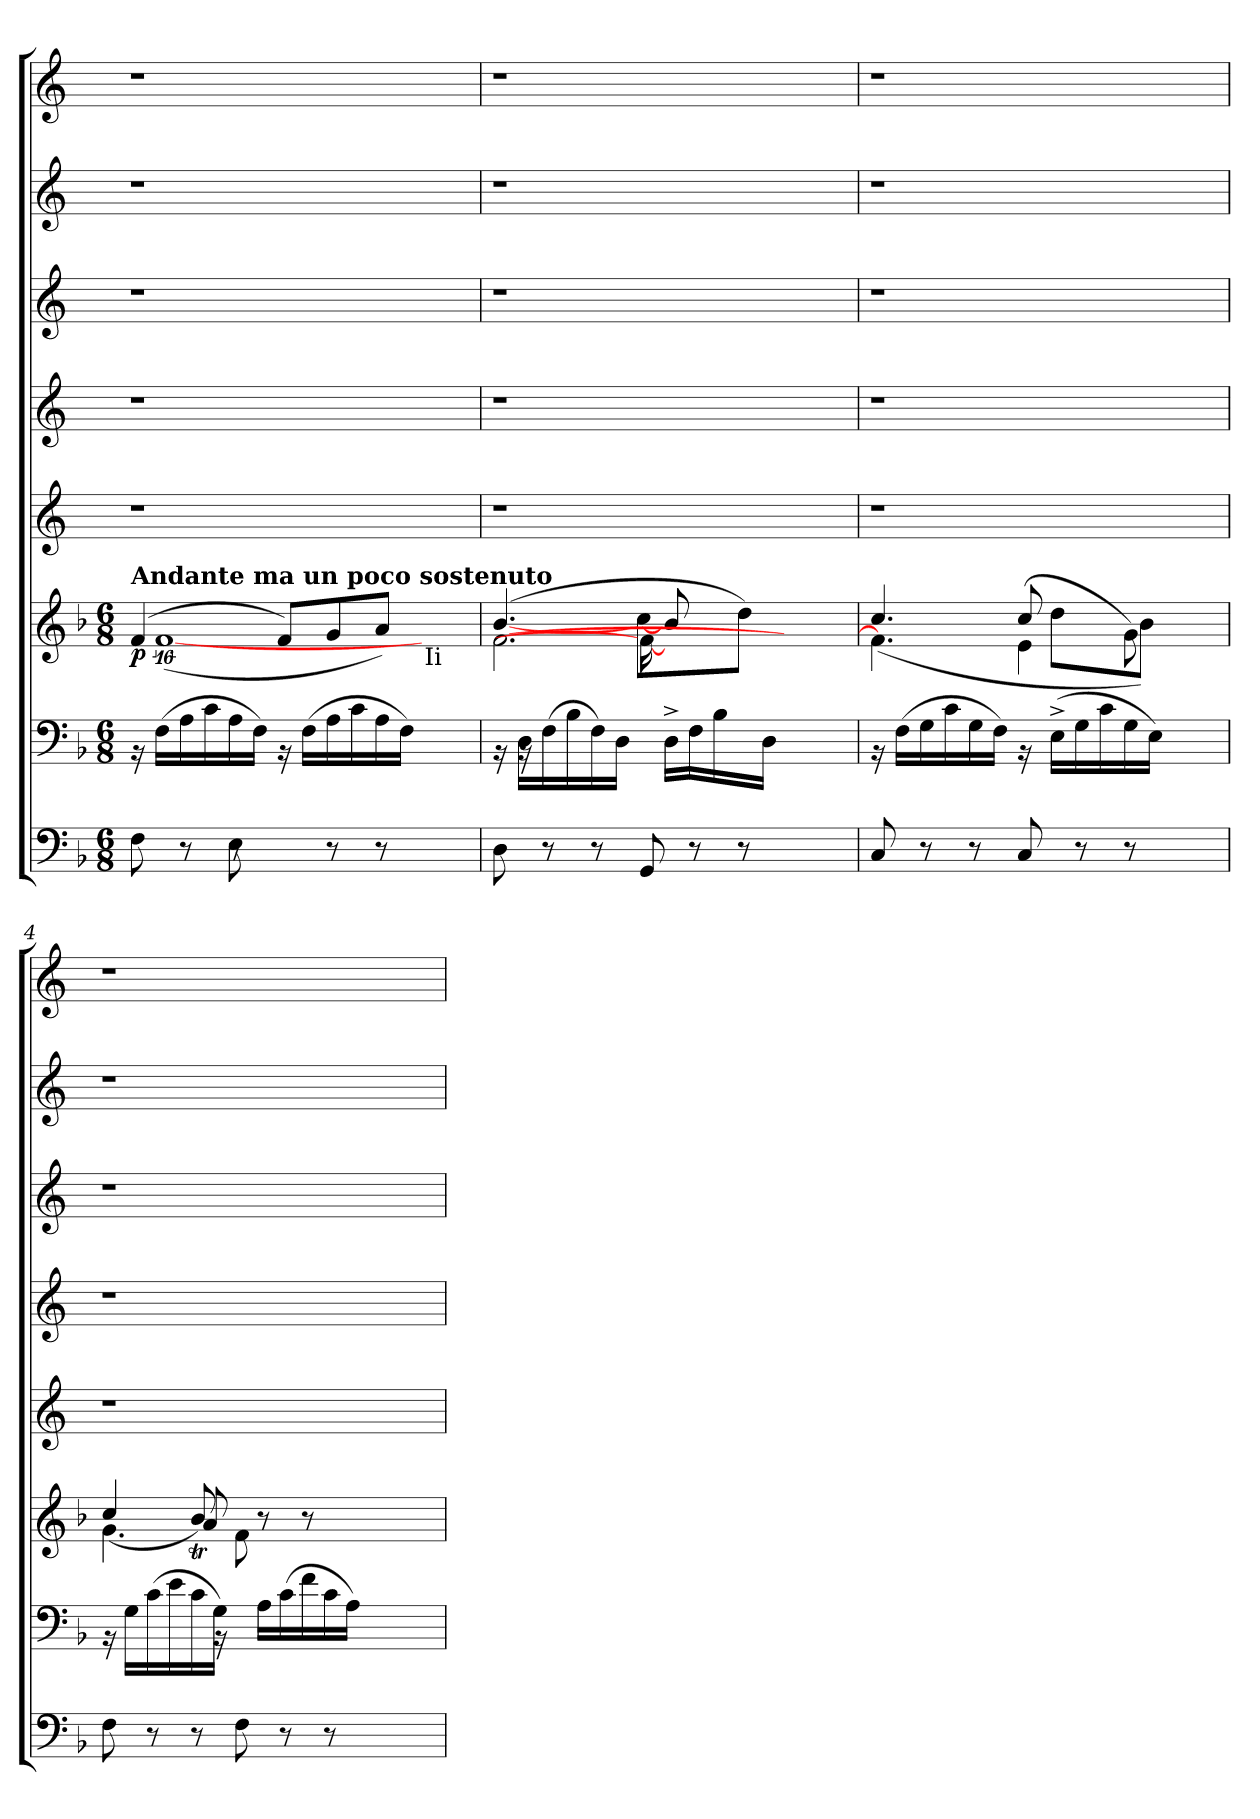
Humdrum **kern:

**kern	**kern	**kern	**dynam	**kern	**kern	**kern	**kern	**kern
*part8	*part7	*part6	*part6	*part5	*part4	*part3	*part2	*part1
*staff8	*staff7	*staff6	*staff6	*staff5	*staff4	*staff3	*staff2	*staff1
*clefF4	*clefF4	*clefG2	*	*clefG2	*clefG2	*clefG2	*clefG2	*clefG2
*k[b-]	*k[b-]	*k[b-]	*	*k[]	*k[]	*k[]	*k[]	*k[]
*F:	*F:	*F:	*	*C:	*C:	*C:	*C:	*C:
*M6/8	*M6/8	*M6/8	*	*	*	*	*	*
=1	=1	=1	=1	=1	=1	=1	=1	=1
*^	*	*^	*	*	*	*	*	*
*	*	*	*	*^	*	*	*	*	*	*
!	!	!	!LO:TX:a:B:t=Andante ma un poco sostenuto	!	!	!	!	!	!	!	!
!	!	!	!	!	!	!LO:DY:b	!	!	!	!	!
8F\	4ryy	16rBB	(4f/	16ryy	4.ryy	p	1r	1r	1r	1r	1r
.	.	(>16F\LL	.	(>[<16%11f\	.	.	.	.	.	.	.
8rC	.	16A\	.	.	.	.	.	.	.	.	.
.	.	16c\	.	.	.	.	.	.	.	.	.
8rC	8E\	16A\	2ryy	.	.	.	.	.	.	.	.
.	.	16F\JJ)	.	.	.	.	.	.	.	.	.
4ryy	8ryy	16rBB	.	.	8f/L)	.	.	.	.	.	.
.	.	(>16F\LL	.	.	.	.	.	.	.	.	.
.	8rC	16A\	.	.	8g/	.	.	.	.	.	.
.	.	16c\	.	.	.	.	.	.	.	.	.
4.ryy	8rC	16A\	.	.	8a/J)	.	.	.	.	.	.
.	.	16F\JJ)	.	.	.	.	.	.	.	.	.
!	!	!	!LO:TX:b:t=Ii	!	!	!	!	!	!	!	!
.	4ryy	4ryy	4ryy	4ryy	4ryy	.	.	.	.	.	.
*v	*v	*	*	*	*	*	*	*	*	*	*
=2	=2	=2	=2	=2	=2	=2	=2	=2	=2	=2
*	*^	*	*	*	*	*	*	*	*	*
*	*	*^	*	*	*	*	*	*	*	*	*
8D\	16rBB	16ryy	2ryy	[<2.f\	([>4.b-/	4.ryy	.	1r	1r	1r	1r	1r
.	16D\LL	16rBB	.	.	.	.	.	.	.	.	.	.
8rC	(>16F\	4ryy	.	.	.	.	.	.	.	.	.	.
.	16B-\	.	.	.	.	.	.	.	.	.	.	.
8rC	16F\)	.	.	.	.	.	.	.	.	.	.	.
.	16D\JJ	.	.	.	.	.	.	.	.	.	.	.
8GG/	4ryy	16ryy	.	.	16f\_	8cc\L	.	.	.	.	.	.
.	.	16D^<\LL	.	.	8b-/]	.	.	.	.	.	.	.
8rC	.	(>16F\JJ	16F\LL)	.	.	8ryy	.	.	.	.	.	.
.	.	4ryy	16B-\	.	4ryy	.	.	.	.	.	.	.
8rC	4.ryy	.	16ryy	.	.	8dd\J)	.	.	.	.	.	.
.	.	.	16D\JJ	.	.	.	.	.	.	.	.	.
4ryy	.	.	4ryy	4ryy	.	4ryy	.	.	.	.	.	.
.	.	8.ryy	.	.	8.ryy	.	.	.	.	.	.	.
*	*v	*v	*v	*	*	*	*	*	*	*	*	*
=3	=3	=3	=3	=3	=3	=3	=3	=3	=3	=3
8C/	16rBB	4.f\]	(4.cc/	4..ryy	.	1r	1r	1r	1r	1r
.	(>16F\LL	.	.	.	.	.	.	.	.	.
8rC	16G\	.	.	.	.	.	.	.	.	.
.	16c\	.	.	.	.	.	.	.	.	.
8rC	16G\	.	.	.	.	.	.	.	.	.
.	16F\JJ)	.	.	.	.	.	.	.	.	.
8C/	16rBB	(<4e\	8cc/	.	.	.	.	.	.	.
.	(>16E^>\LL	.	.	8dd\L	.	.	.	.	.	.
8rC	16G\	.	4ryy	.	.	.	.	.	.	.
.	16c\	.	.	16ryy	.	.	.	.	.	.
8rC	16G\	8g\)	.	8b-\J)	.	.	.	.	.	.
.	16E\JJ)	.	.	.	.	.	.	.	.	.
4ryy	4ryy	4ryy	4ryy	4ryy	.	.	.	.	.	.
=4	=4	=4	=4	=4	=4	=4	=4	=4	=4	=4
*	*^	*	*	*	*	*	*	*	*	*
8F\	16rBB	4ryy	4.g\	(4cc/	4ryy	.	1r	1r	1r	1r	1r
.	16G\LL	.	.	.	.	.	.	.	.	.	.
8rC	(<16c\	.	.	.	.	.	.	.	.	.	.
.	16e\	.	.	.	.	.	.	.	.	.	.
8rC	16c\	16ryy	.	8b-T/)	8a/	.	.	.	.	.	.
.	16G\JJ)	16rBB	.	.	.	.	.	.	.	.	.
8F\	4ryy	16ryy	4ryy	8f\	16ryy	.	.	.	.	.	.
.	.	16A\LL	.	.	8ra	.	.	.	.	.	.
8rC	.	(>16c\	.	4ryy	.	.	.	.	.	.	.
.	.	16f\	.	.	8ra	.	.	.	.	.	.
8rC	4.ryy	16c\	16ryy	.	.	.	.	.	.	.	.
.	.	16A\JJ)	4ryy	.	4ryy	.	.	.	.	.	.
4ryy	.	4ryy	.	16ryy	.	.	.	.	.	.	.
.	.	.	.	8.ryy	.	.	.	.	.	.	.
.	.	.	16ryy	.	16ryy	.	.	.	.	.	.
*	*v	*v	*	*	*	*	*	*	*	*	*
*	*	*v	*v	*v	*	*	*	*	*	*
=	=	=	=	=	=	=	=	=
*-	*-	*-	*-	*-	*-	*-	*-	*-
